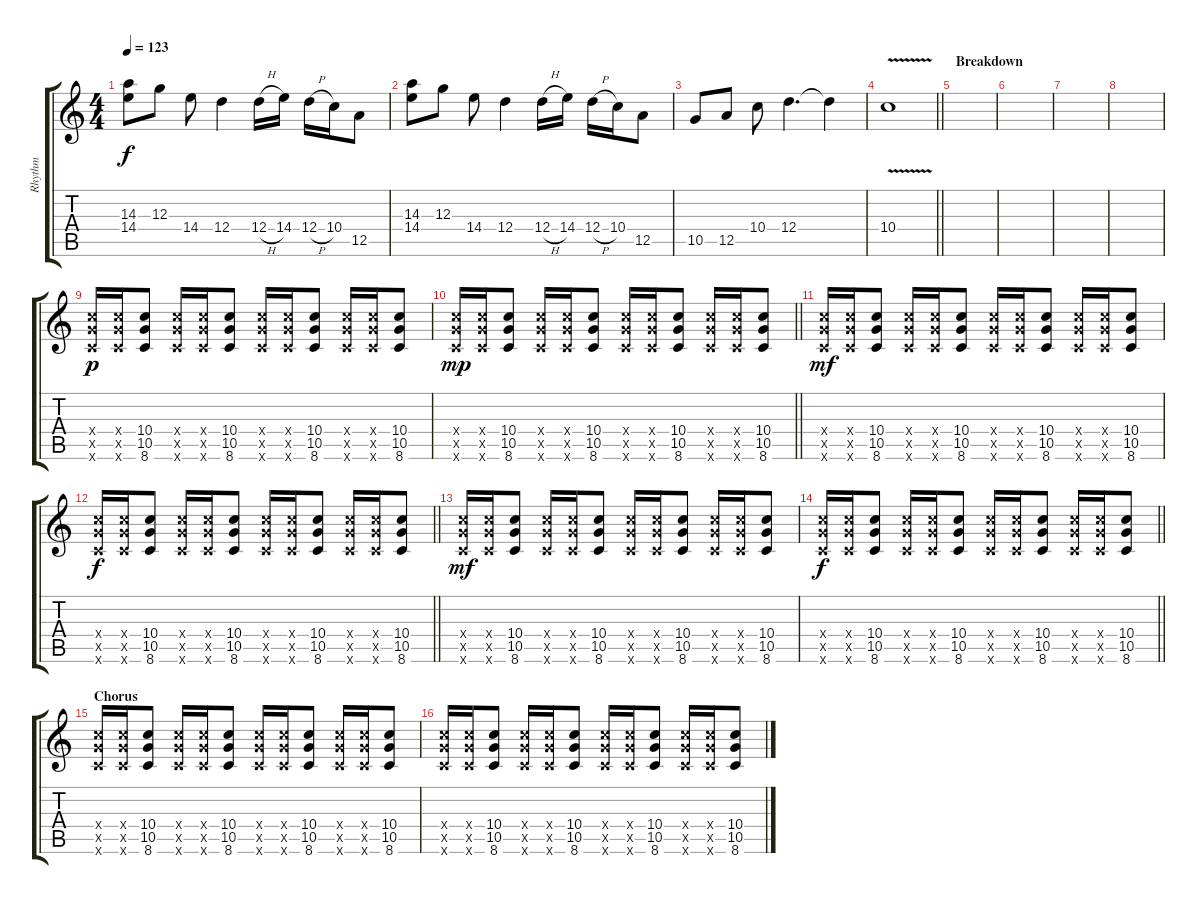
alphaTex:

\track ("Rhythm" "Rhythm") {instrument electricguitarclean}
\staff {score tabs}
\tuning (E4 B3 G3 D3 A2 E2) {hide}
\ts (4 4)
\tempo 123
\clef g2
\ks c
(14.3 14.4).8{dy f} 12.3.8 14.4.8 12.4.4 12.4{h}.16 14.4.16 12.4{h}.16 10.4.16 12.5.8 |
(14.3 14.4).8 12.3.8 14.4.8 12.4.4 12.4{h}.16 14.4.16 12.4{h}.16 10.4.16 12.5.8 |
10.5.8 12.5.8 10.4.8 12.4.4{d} 12.4{t}.4 |
\barLineRight lightlight
10.4{v}.1 |
\section ("" "Breakdown")
|
|
|
|
(10.4{x} 10.5{x} 8.6{x}).16{dy p} (10.4{x} 10.5{x} 8.6{x}).16 (10.4 10.5 8.6).8 (10.4{x} 10.5{x} 8.6{x}).16 (10.4{x} 10.5{x} 8.6{x}).16 (10.4 10.5 8.6).8 (10.4{x} 10.5{x} 8.6{x}).16 (10.4{x} 10.5{x} 8.6{x}).16 (10.4 10.5 8.6).8 (10.4{x} 10.5{x} 8.6{x}).16 (10.4{x} 10.5{x} 8.6{x}).16 (10.4 10.5 8.6).8 |
\barLineRight lightlight
(10.4{x} 10.5{x} 8.6{x}).16{dy mp} (10.4{x} 10.5{x} 8.6{x}).16 (10.4 10.5 8.6).8 (10.4{x} 10.5{x} 8.6{x}).16 (10.4{x} 10.5{x} 8.6{x}).16 (10.4 10.5 8.6).8 (10.4{x} 10.5{x} 8.6{x}).16 (10.4{x} 10.5{x} 8.6{x}).16 (10.4 10.5 8.6).8 (10.4{x} 10.5{x} 8.6{x}).16 (10.4{x} 10.5{x} 8.6{x}).16 (10.4 10.5 8.6).8 |
(10.4{x} 10.5{x} 8.6{x}).16{dy mf} (10.4{x} 10.5{x} 8.6{x}).16 (10.4 10.5 8.6).8 (10.4{x} 10.5{x} 8.6{x}).16 (10.4{x} 10.5{x} 8.6{x}).16 (10.4 10.5 8.6).8 (10.4{x} 10.5{x} 8.6{x}).16 (10.4{x} 10.5{x} 8.6{x}).16 (10.4 10.5 8.6).8 (10.4{x} 10.5{x} 8.6{x}).16 (10.4{x} 10.5{x} 8.6{x}).16 (10.4 10.5 8.6).8 |
\barLineRight lightlight
(10.4{x} 10.5{x} 8.6{x}).16{dy f} (10.4{x} 10.5{x} 8.6{x}).16 (10.4 10.5 8.6).8 (10.4{x} 10.5{x} 8.6{x}).16 (10.4{x} 10.5{x} 8.6{x}).16 (10.4 10.5 8.6).8 (10.4{x} 10.5{x} 8.6{x}).16 (10.4{x} 10.5{x} 8.6{x}).16 (10.4 10.5 8.6).8 (10.4{x} 10.5{x} 8.6{x}).16 (10.4{x} 10.5{x} 8.6{x}).16 (10.4 10.5 8.6).8 |
(10.4{x} 10.5{x} 8.6{x}).16{dy mf} (10.4{x} 10.5{x} 8.6{x}).16 (10.4 10.5 8.6).8 (10.4{x} 10.5{x} 8.6{x}).16 (10.4{x} 10.5{x} 8.6{x}).16 (10.4 10.5 8.6).8 (10.4{x} 10.5{x} 8.6{x}).16 (10.4{x} 10.5{x} 8.6{x}).16 (10.4 10.5 8.6).8 (10.4{x} 10.5{x} 8.6{x}).16 (10.4{x} 10.5{x} 8.6{x}).16 (10.4 10.5 8.6).8 |
\barLineRight lightlight
(10.4{x} 10.5{x} 8.6{x}).16{dy f} (10.4{x} 10.5{x} 8.6{x}).16 (10.4 10.5 8.6).8 (10.4{x} 10.5{x} 8.6{x}).16 (10.4{x} 10.5{x} 8.6{x}).16 (10.4 10.5 8.6).8 (10.4{x} 10.5{x} 8.6{x}).16 (10.4{x} 10.5{x} 8.6{x}).16 (10.4 10.5 8.6).8 (10.4{x} 10.5{x} 8.6{x}).16 (10.4{x} 10.5{x} 8.6{x}).16 (10.4 10.5 8.6).8 |
\section ("" "Chorus")
(10.4{x} 10.5{x} 8.6{x}).16 (10.4{x} 10.5{x} 8.6{x}).16 (10.4 10.5 8.6).8 (10.4{x} 10.5{x} 8.6{x}).16 (10.4{x} 10.5{x} 8.6{x}).16 (10.4 10.5 8.6).8 (10.4{x} 10.5{x} 8.6{x}).16 (10.4{x} 10.5{x} 8.6{x}).16 (10.4 10.5 8.6).8 (10.4{x} 10.5{x} 8.6{x}).16 (10.4{x} 10.5{x} 8.6{x}).16 (10.4 10.5 8.6).8 |
(10.4{x} 10.5{x} 8.6{x}).16 (10.4{x} 10.5{x} 8.6{x}).16 (10.4 10.5 8.6).8 (10.4{x} 10.5{x} 8.6{x}).16 (10.4{x} 10.5{x} 8.6{x}).16 (10.4 10.5 8.6).8 (10.4{x} 10.5{x} 8.6{x}).16 (10.4{x} 10.5{x} 8.6{x}).16 (10.4 10.5 8.6).8 (10.4{x} 10.5{x} 8.6{x}).16 (10.4{x} 10.5{x} 8.6{x}).16 (10.4 10.5 8.6).8
